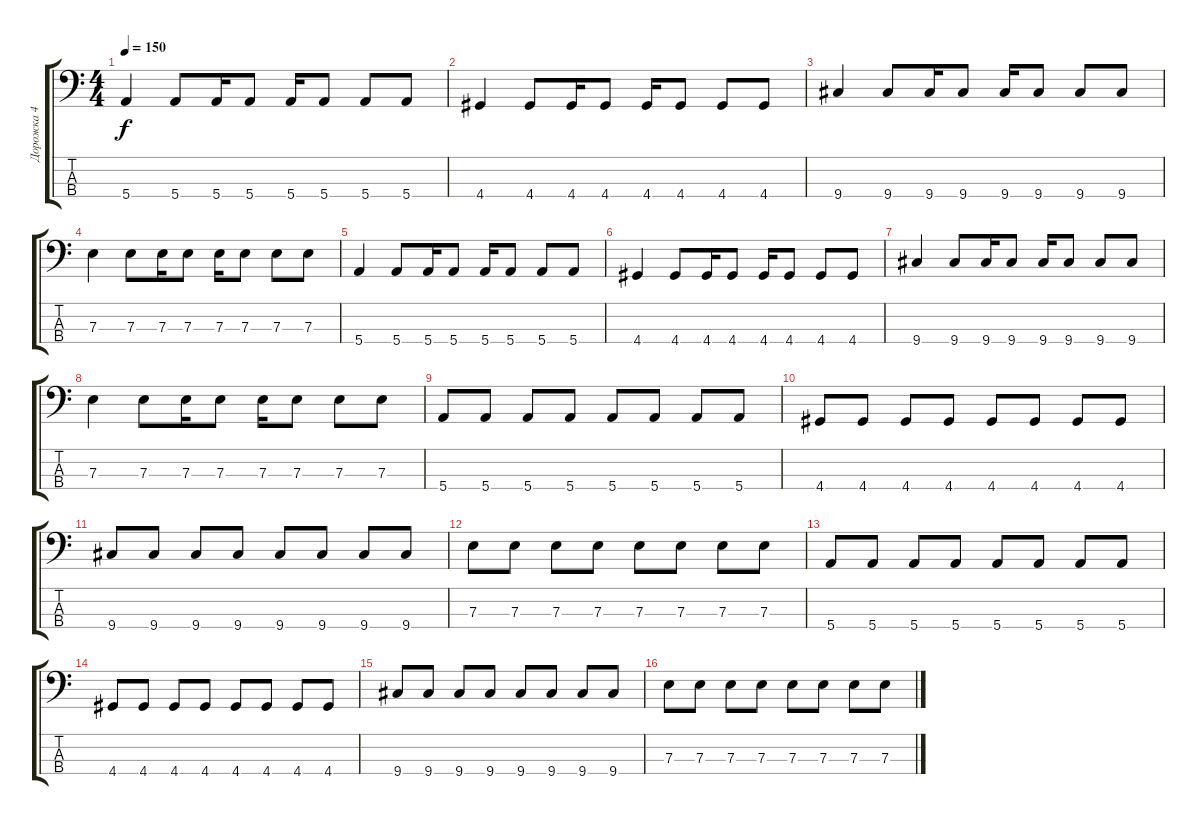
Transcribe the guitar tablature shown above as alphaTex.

\track ("Дорожка 4" "Дорожка 4") {instrument electricbasspick}
\staff {score tabs}
\tuning (G2 D2 A1 E1) {hide}
\ts (4 4)
\tempo 150
\clef f4
\ks c
5.4.4{dy f} 5.4.8 5.4.16 5.4.8 5.4.16 5.4.8 5.4.8 5.4.8 |
4.4.4 4.4.8 4.4.16 4.4.8 4.4.16 4.4.8 4.4.8 4.4.8 |
9.4.4 9.4.8 9.4.16 9.4.8 9.4.16 9.4.8 9.4.8 9.4.8 |
7.3.4 7.3.8 7.3.16 7.3.8 7.3.16 7.3.8 7.3.8 7.3.8 |
5.4.4 5.4.8 5.4.16 5.4.8 5.4.16 5.4.8 5.4.8 5.4.8 |
4.4.4 4.4.8 4.4.16 4.4.8 4.4.16 4.4.8 4.4.8 4.4.8 |
9.4.4 9.4.8 9.4.16 9.4.8 9.4.16 9.4.8 9.4.8 9.4.8 |
7.3.4 7.3.8 7.3.16 7.3.8 7.3.16 7.3.8 7.3.8 7.3.8 |
5.4.8 5.4.8 5.4.8 5.4.8 5.4.8 5.4.8 5.4.8 5.4.8 |
4.4.8 4.4.8 4.4.8 4.4.8 4.4.8 4.4.8 4.4.8 4.4.8 |
9.4.8 9.4.8 9.4.8 9.4.8 9.4.8 9.4.8 9.4.8 9.4.8 |
7.3.8 7.3.8 7.3.8 7.3.8 7.3.8 7.3.8 7.3.8 7.3.8 |
5.4.8 5.4.8 5.4.8 5.4.8 5.4.8 5.4.8 5.4.8 5.4.8 |
4.4.8 4.4.8 4.4.8 4.4.8 4.4.8 4.4.8 4.4.8 4.4.8 |
9.4.8 9.4.8 9.4.8 9.4.8 9.4.8 9.4.8 9.4.8 9.4.8 |
7.3.8 7.3.8 7.3.8 7.3.8 7.3.8 7.3.8 7.3.8 7.3.8
